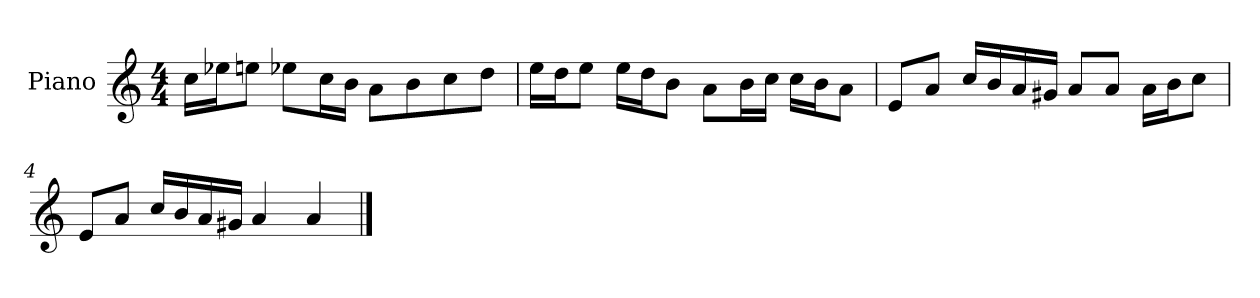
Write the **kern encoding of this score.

**kern
*part1
*staff1
*I"Piano
*I'P-no
*clefG2
*k[]
*M4/4
*MM90
=1
16cc\LL
16ee-X\J
8een\J
8ee-X\L
16cc\L
16b\JJ
8a\L
8b\
8cc\
8dd\J
=2
16ee\LL
16dd\J
8ee\J
16ee\LL
16dd\J
8b\J
8a\L
16b\L
16cc\JJ
16cc\LL
16b\J
8a\J
=3
8e/L
8a/J
16cc/LL
16b/
16a/
16g#X/JJ
8a/L
8a/J
16a\LL
16b\J
8cc\J
!!LO:LB:g=z
=4
8e/L
8a/J
16cc/LL
16b/
16a/
16g#X/JJ
4a/
4a/
==
*-
